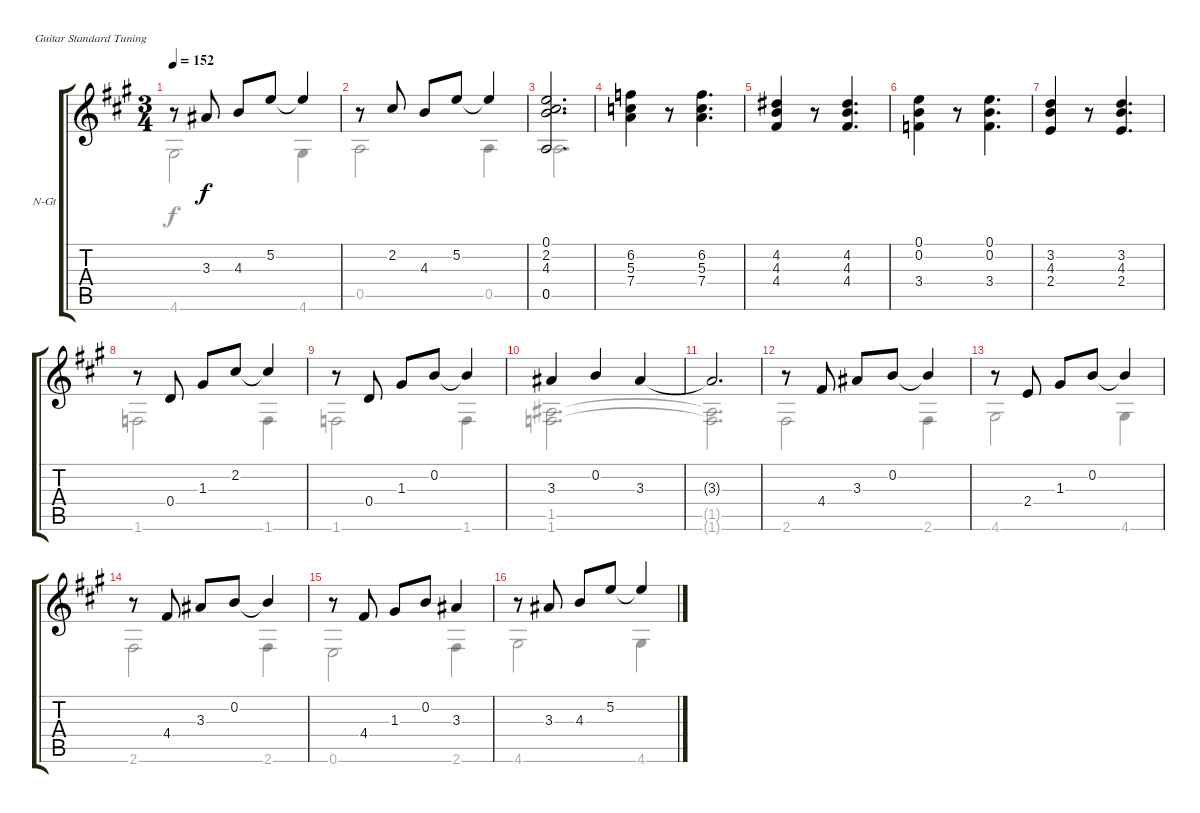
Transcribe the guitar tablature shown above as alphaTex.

\bracketExtendMode groupsimilarinstruments
\firstSystemTrackNameOrientation horizontal
\otherSystemsTrackNameOrientation horizontal
\track ("Guitar 3" "N-Gt") {instrument acousticguitarnylon}
\staff {score tabs}
\tuning (E4 B3 G3 D3 A2 E2)
\voice
\ts (3 4)
\tempo 152
\clef g2
\ks a
r.8{dy f} 3.3.8 4.3.8 5.2.8 5.2{t}.4 |
r.8 2.2.8 4.3.8 5.2.8 5.2{t}.4 |
(0.1 2.2 4.3 0.5).2{d} |
(6.2 5.3 7.4).4 r.8 (6.2 5.3 7.4).4{d} |
(4.2 4.3 4.4).4 r.8 (4.2 4.3 4.4).4{d} |
(0.1 0.2 3.4).4 r.8 (0.1 0.2 3.4).4{d} |
(3.2 4.3 2.4).4 r.8 (3.2 4.3 2.4).4{d} |
r.8 0.4.8 1.3.8 2.2.8 2.2{t}.4 |
r.8 0.4.8 1.3.8 0.2.8 0.2{t}.4 |
3.3.4 0.2.4 3.3.4 |
3.3{t}.2{d} |
r.8 4.4.8 3.3.8 0.2.8 0.2{t}.4 |
r.8 2.4.8 1.3.8 0.2.8 0.2{t}.4 |
r.8 4.4.8 3.3.8 0.2.8 0.2{t}.4 |
r.8 4.4.8 1.3.8 0.2.8 3.3.4 |
r.8 3.3.8 4.3.8 5.2.8 5.2{t}.4
\voice
\clef g2
\ottava regular
\simile none
\ks a
4.6.2{dy f} 4.6.4 |
0.5.2 0.5.4 |
0.5.2{d} |
|
|
|
|
1.6.2 1.6.4 |
1.6.2 1.6.4 |
(1.5 1.6).2{d} |
(1.5{t} 1.6{t}).2{d} |
2.6.2 2.6.4 |
4.6.2 4.6.4 |
2.6.2 2.6.4 |
0.6.2 2.6.4 |
4.6.2 4.6.4
